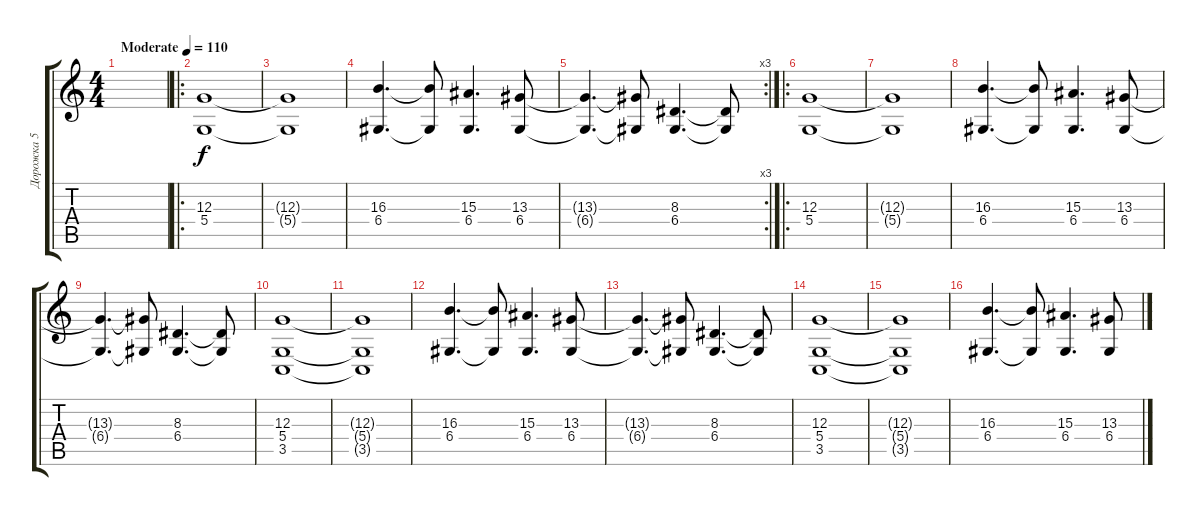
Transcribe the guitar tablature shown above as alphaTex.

\track ("Дорожка 5" "Дорожка 5") {instrument choiraahs}
\staff {score tabs}
\tuning (E4 B3 G3 D3 A2 E2) {hide}
\ts (4 4)
\tempo (110 "Moderate")
\clef g2
\ks c
|
\ro
(12.3 5.4).1{volume 7} |
(12.3{t} 5.4{t}).1 |
(16.3 6.4).4{d} (16.3{t} 6.4{t}).8 (15.3 6.4).4{d} (13.3 6.4).8 |
\rc 3
(13.3{t} 6.4{t}).4{d} (13.3{t} 6.4{t}).8 (8.3 6.4).4{d} (8.3{t} 6.4{t}).8 |
\ro
(12.3 5.4).1 |
(12.3{t} 5.4{t}).1 |
(16.3 6.4).4{d} (16.3{t} 6.4{t}).8 (15.3 6.4).4{d} (13.3 6.4).8 |
(13.3{t} 6.4{t}).4{d} (13.3{t} 6.4{t}).8 (8.3 6.4).4{d} (8.3{t} 6.4{t}).8 |
(12.3 5.4 3.5).1 |
(12.3{t} 5.4{t} 3.5{t}).1 |
(16.3 6.4).4{d} (16.3{t} 6.4{t}).8 (15.3 6.4).4{d} (13.3 6.4).8 |
(13.3{t} 6.4{t}).4{d} (13.3{t} 6.4{t}).8 (8.3 6.4).4{d} (8.3{t} 6.4{t}).8 |
(12.3 5.4 3.5).1 |
(12.3{t} 5.4{t} 3.5{t}).1 |
(16.3 6.4).4{d} (16.3{t} 6.4{t}).8 (15.3 6.4).4{d} (13.3 6.4).8
